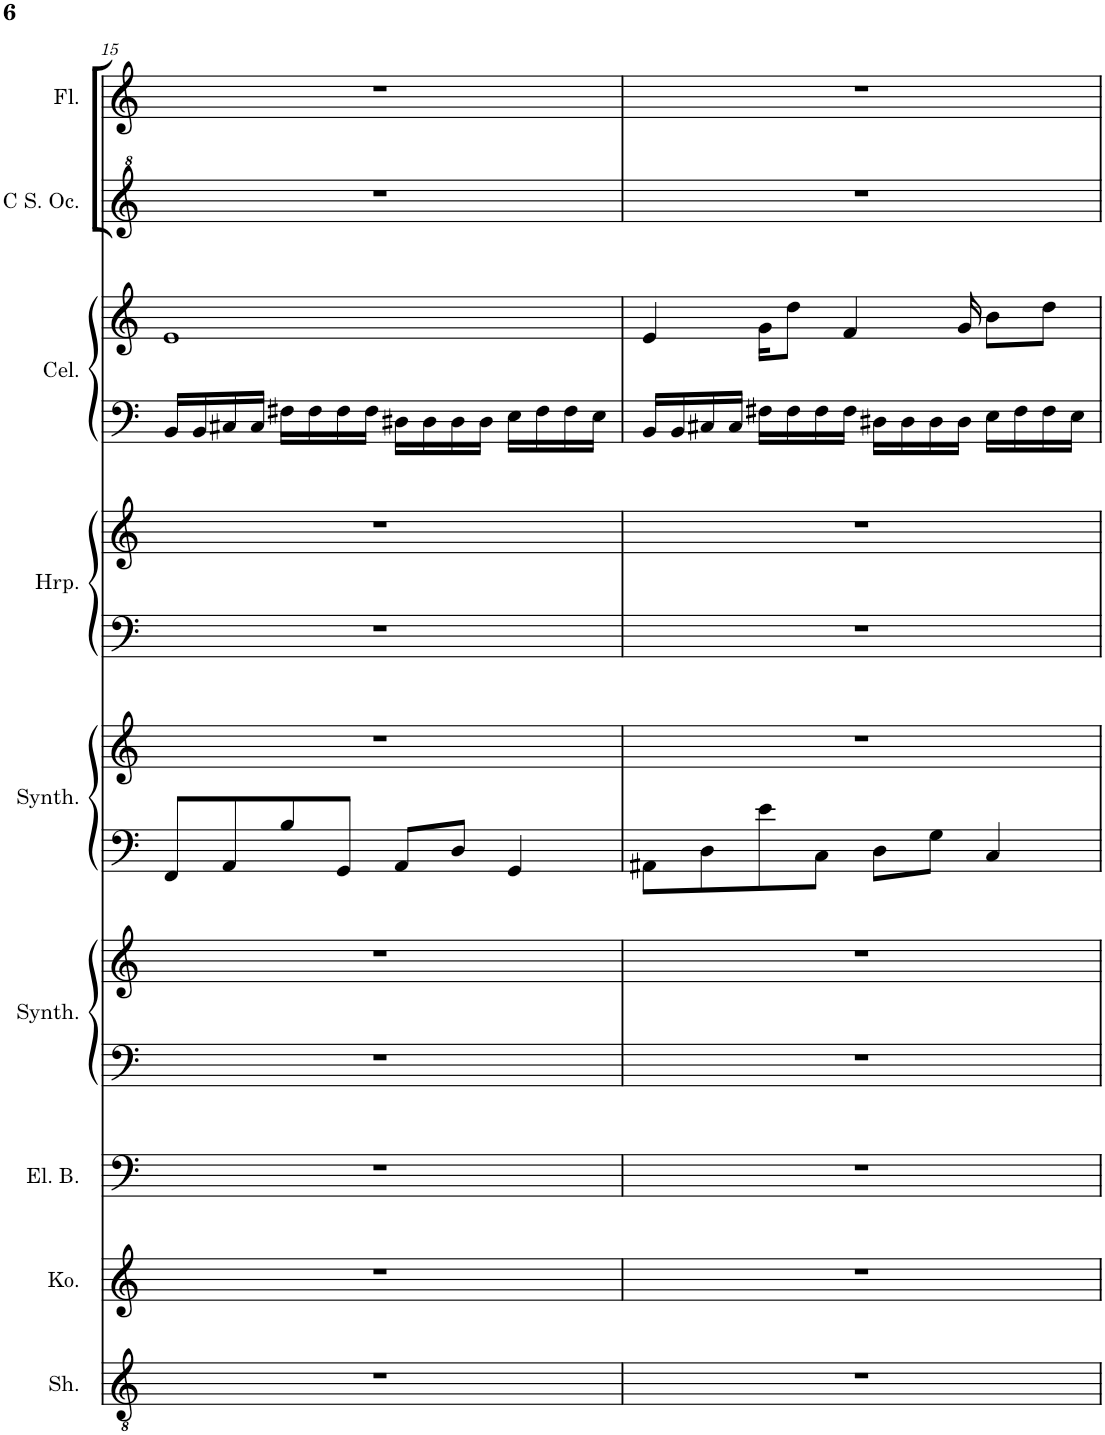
**kern	**kern	**kern	**kern	**kern	**kern	**kern	**kern	**kern	**kern	**kern	**kern	**kern
*part9	*part8	*part7	*part6	*part6	*part5	*part5	*part4	*part4	*part3	*part3	*part2	*part1
*staff13	*staff12	*staff11	*staff10	*staff9	*staff8	*staff7	*staff6	*staff5	*staff4	*staff3	*staff2	*staff1
*I"Shamisen	*I"Koto	*I"5-str. Electric Bass	*I"Square Synthesizer	*	*I"Crystal Synthesizer	*	*I"Harp	*	*I"Celesta	*	*I"C Soprano Ocarina	*I"Flute
*I'Sh.	*I'Ko.	*I'El. B.	*I'Synth.	*	*I'Synth.	*	*I'Hrp.	*	*I'Cel.	*	*I'C S. Oc.	*I'Fl.
!!LO:PB:g=z
*clefGv2	*clefG2	*clefF4	*clefF4	*clefG2	*clefF4	*clefG2	*clefF4	*clefG2	*clefF4	*clefG2	*clefG^2	*clefG2
*	*	*Trd7c12	*	*	*	*	*	*	*Trd-7c-12	*Trd-7c-12	*	*
*k[]	*k[]	*k[]	*k[]	*k[]	*k[]	*k[]	*k[]	*k[]	*k[]	*k[]	*k[]	*k[]
*M4/4	*M4/4	*M4/4	*M4/4	*M4/4	*M4/4	*M4/4	*M4/4	*M4/4	*M4/4	*M4/4	*M4/4	*M4/4
=15	=15	=15	=15	=15	=15	=15	=15	=15	=15	=15	=15	=15
1r	1r	1r	1r	1r	8FF/L	1r	1r	1r	16BB/LL	1e	1r	1r
.	.	.	.	.	.	.	.	.	16BB/	.	.	.
.	.	.	.	.	8AA/	.	.	.	16C#X/	.	.	.
.	.	.	.	.	.	.	.	.	16C#/JJ	.	.	.
.	.	.	.	.	8B/	.	.	.	16F#X\LL	.	.	.
.	.	.	.	.	.	.	.	.	16F#\	.	.	.
.	.	.	.	.	8GG/J	.	.	.	16F#\	.	.	.
.	.	.	.	.	.	.	.	.	16F#\JJ	.	.	.
.	.	.	.	.	8AA/L	.	.	.	16D#X\LL	.	.	.
.	.	.	.	.	.	.	.	.	16D#\	.	.	.
.	.	.	.	.	8D/J	.	.	.	16D#\	.	.	.
.	.	.	.	.	.	.	.	.	16D#\JJ	.	.	.
.	.	.	.	.	4GG/	.	.	.	16E\LL	.	.	.
.	.	.	.	.	.	.	.	.	16F#\	.	.	.
.	.	.	.	.	.	.	.	.	16F#\	.	.	.
.	.	.	.	.	.	.	.	.	16E\JJ	.	.	.
=16	=16	=16	=16	=16	=16	=16	=16	=16	=16	=16	=16	=16
1r	1r	1r	1r	1r	8AA#X\L	1r	1r	1r	16BB/LL	4e/	1r	1r
.	.	.	.	.	.	.	.	.	16BB/	.	.	.
.	.	.	.	.	8D\	.	.	.	16C#X/	.	.	.
.	.	.	.	.	.	.	.	.	16C#/JJ	.	.	.
.	.	.	.	.	8e\	.	.	.	16F#X\LL	16g\KL	.	.
.	.	.	.	.	.	.	.	.	16F#\	8dd\J	.	.
.	.	.	.	.	8C\J	.	.	.	16F#\	.	.	.
.	.	.	.	.	.	.	.	.	16F#\JJ	4f/	.	.
.	.	.	.	.	8D\L	.	.	.	16D#X\LL	.	.	.
.	.	.	.	.	.	.	.	.	16D#\	.	.	.
.	.	.	.	.	8G\J	.	.	.	16D#\	.	.	.
.	.	.	.	.	.	.	.	.	16D#\JJ	16g/	.	.
.	.	.	.	.	4C/	.	.	.	16E\LL	8b\L	.	.
.	.	.	.	.	.	.	.	.	16F#\	.	.	.
.	.	.	.	.	.	.	.	.	16F#\	8dd\J	.	.
.	.	.	.	.	.	.	.	.	16E\JJ	.	.	.
=	=	=	=	=	=	=	=	=	=	=	=	=
*-	*-	*-	*-	*-	*-	*-	*-	*-	*-	*-	*-	*-
